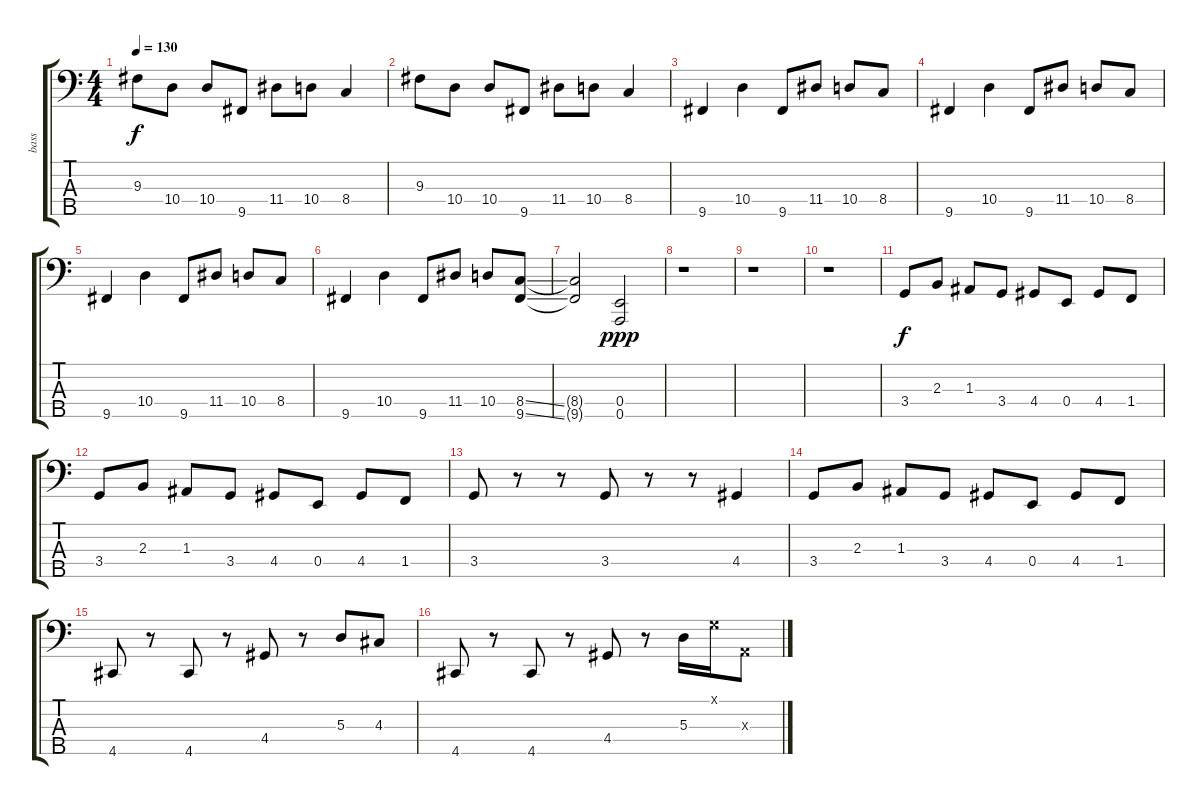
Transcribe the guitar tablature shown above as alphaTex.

\track ("bass" "bass") {instrument electricbassfinger}
\staff {score tabs}
\tuning (G2 D2 A1 E1 A0) {hide}
\ts (4 4)
\tempo 130
\clef f4
\ks c
9.3.8{dy f} 10.4.8 10.4.8 9.5.8 11.4.8 10.4.8 8.4.4 |
9.3.8 10.4.8 10.4.8 9.5.8 11.4.8 10.4.8 8.4.4 |
9.5.4 10.4.4 9.5.8 11.4.8 10.4.8 8.4.8 |
9.5.4 10.4.4 9.5.8 11.4.8 10.4.8 8.4.8 |
9.5.4 10.4.4 9.5.8 11.4.8 10.4.8 8.4.8 |
9.5.4 10.4.4 9.5.8 11.4.8 10.4.8 (8.4{ss} 9.5{ss}).8 |
(8.4{t} 9.5{t}).2 (0.4 0.5).2{dy ppp} |
r.1 |
r.1 |
r.1 |
3.4.8{dy f} 2.3.8 1.3.8 3.4.8 4.4.8 0.4.8 4.4.8 1.4.8 |
3.4.8 2.3.8 1.3.8 3.4.8 4.4.8 0.4.8 4.4.8 1.4.8 |
3.4.8 r.8 r.8 3.4.8 r.8 r.8 4.4.4 |
3.4.8 2.3.8 1.3.8 3.4.8 4.4.8 0.4.8 4.4.8 1.4.8 |
4.5.8{instrument electricbassfinger} r.8 4.5.8 r.8 4.4.8 r.8 5.3.8 4.3.8 |
4.5.8{instrument electricbassfinger} r.8 4.5.8 r.8 4.4.8 r.8 5.3.16{instrument slapbass1} 0.1{x}.16 0.3{x}.8
